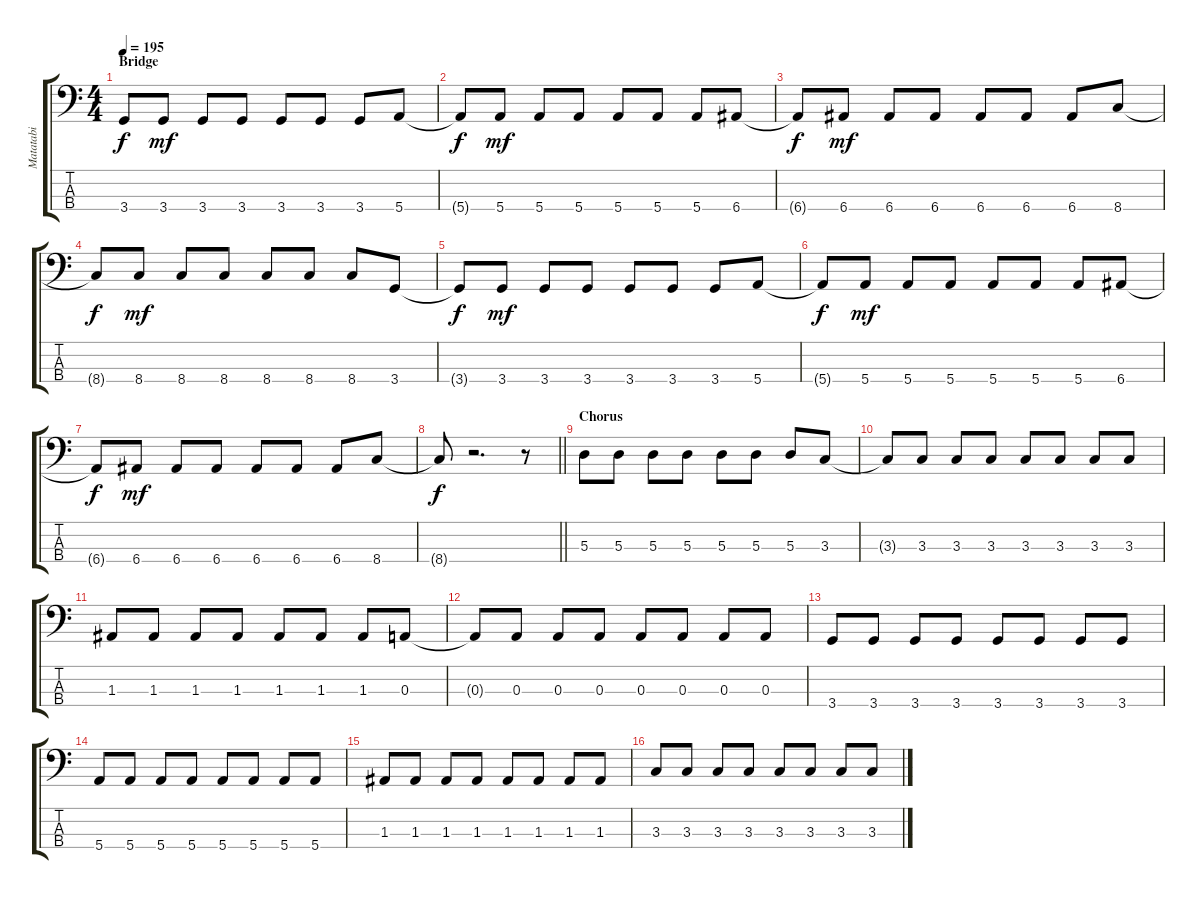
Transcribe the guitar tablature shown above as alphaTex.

\track ("Matatabi" "Matatabi") {instrument electricbassfinger}
\staff {score tabs}
\tuning (G2 D2 A1 E1) {hide}
\ts (4 4)
\section ("" "Bridge")
\tempo 195
\clef f4
\ks c
3.4{t}.8{dy f} 3.4.8{dy mf} 3.4.8 3.4.8 3.4.8 3.4.8 3.4.8 5.4.8 |
5.4{t}.8{dy f} 5.4.8{dy mf} 5.4.8 5.4.8 5.4.8 5.4.8 5.4.8 6.4.8 |
6.4{t}.8{dy f} 6.4.8{dy mf} 6.4.8 6.4.8 6.4.8 6.4.8 6.4.8 8.4.8 |
8.4{t}.8{dy f} 8.4.8{dy mf} 8.4.8 8.4.8 8.4.8 8.4.8 8.4.8 3.4.8 |
3.4{t}.8{dy f} 3.4.8{dy mf} 3.4.8 3.4.8 3.4.8 3.4.8 3.4.8 5.4.8 |
5.4{t}.8{dy f} 5.4.8{dy mf} 5.4.8 5.4.8 5.4.8 5.4.8 5.4.8 6.4.8 |
6.4{t}.8{dy f} 6.4.8{dy mf} 6.4.8 6.4.8 6.4.8 6.4.8 6.4.8 8.4.8 |
\barLineRight lightlight
8.4{t}.8{dy f} r.2{d} r.8 |
\section ("" "Chorus")
5.3.8 5.3.8 5.3.8 5.3.8 5.3.8 5.3.8 5.3.8 3.3.8 |
3.3{t}.8 3.3.8 3.3.8 3.3.8 3.3.8 3.3.8 3.3.8 3.3.8 |
1.3.8 1.3.8 1.3.8 1.3.8 1.3.8 1.3.8 1.3.8 0.3.8 |
0.3{t}.8 0.3.8 0.3.8 0.3.8 0.3.8 0.3.8 0.3.8 0.3.8 |
3.4.8 3.4.8 3.4.8 3.4.8 3.4.8 3.4.8 3.4.8 3.4.8 |
5.4.8 5.4.8 5.4.8 5.4.8 5.4.8 5.4.8 5.4.8 5.4.8 |
1.3.8 1.3.8 1.3.8 1.3.8 1.3.8 1.3.8 1.3.8 1.3.8 |
3.3.8 3.3.8 3.3.8 3.3.8 3.3.8 3.3.8 3.3.8 3.3.8
